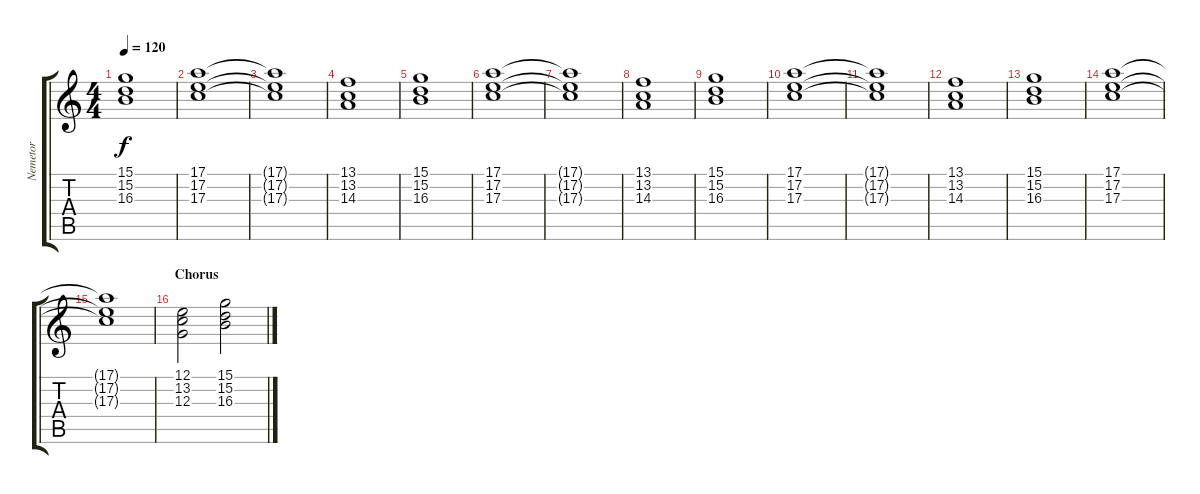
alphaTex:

\track ("Nemetor" "Nemetor") {instrument stringensemble1}
\staff {score tabs}
\tuning (E4 B3 G3 D3 A2 E2) {hide}
\ts (4 4)
\tempo 120
\clef g2
\ks c
(15.1 15.2 16.3).1{dy f} |
(17.1 17.2 17.3).1 |
(17.1{t} 17.2{t} 17.3{t}).1 |
(13.1 13.2 14.3).1 |
(15.1 15.2 16.3).1 |
(17.1 17.2 17.3).1 |
(17.1{t} 17.2{t} 17.3{t}).1 |
(13.1 13.2 14.3).1 |
(15.1 15.2 16.3).1 |
(17.1 17.2 17.3).1 |
(17.1{t} 17.2{t} 17.3{t}).1 |
(13.1 13.2 14.3).1 |
(15.1 15.2 16.3).1 |
(17.1 17.2 17.3).1 |
(17.1{t} 17.2{t} 17.3{t}).1 |
\section ("" "Chorus")
(12.1 13.2 12.3).2 (15.1 15.2 16.3).2
